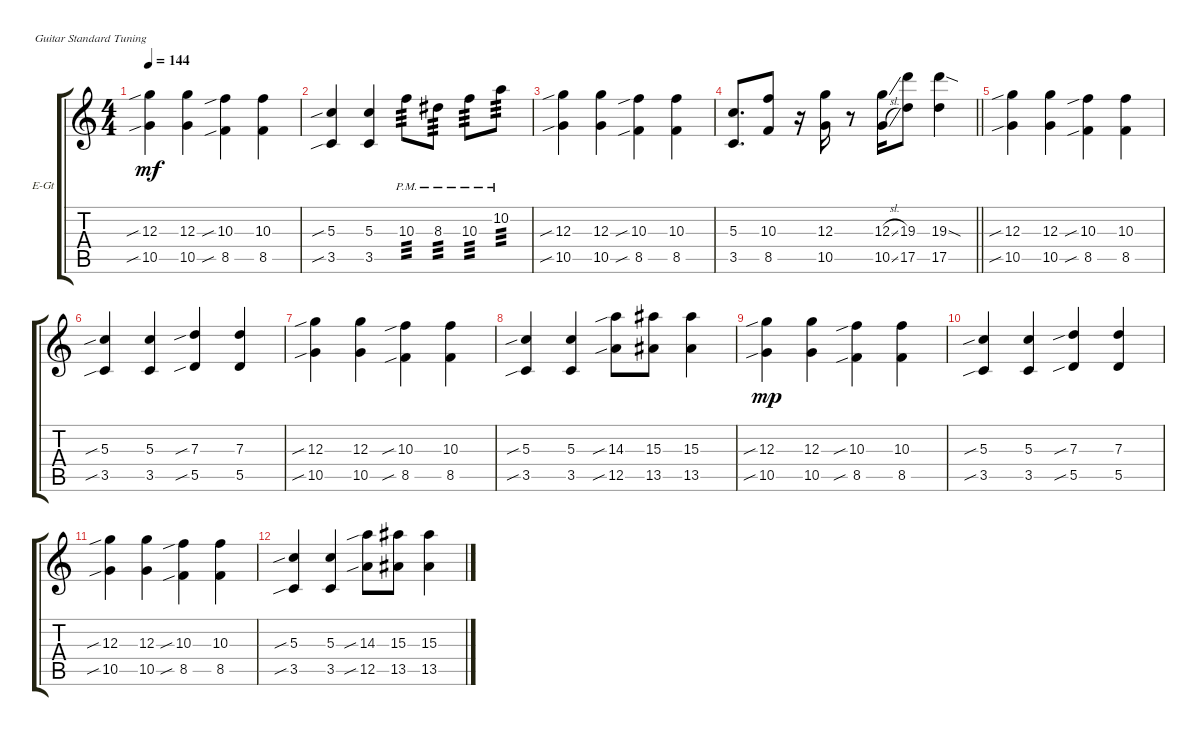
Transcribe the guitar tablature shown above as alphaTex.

\bracketExtendMode groupsimilarinstruments
\firstSystemTrackNameOrientation horizontal
\otherSystemsTrackNameOrientation horizontal
\track ("Right" "E-Gt") {instrument distortionguitar}
\staff {score tabs}
\tuning (E4 B3 G3 D3 A2 E2)
\ts (4 4)
\tempo 144
\clef g2
\ks c
(10.5{sib} 12.3{sib}).4{dy mf} (10.5 12.3).4 (8.5{sib} 10.3{sib}).4 (8.5 10.3).4 |
(3.5{sib} 5.3{sib}).4 (3.5 5.3).4 10.3{pm}.8{tp 3} 8.3{pm}.8{tp 3} 10.3{pm}.8{tp 3} 10.2{pm}.8{tp 3} |
(10.5{sib} 12.3{sib}).4 (10.5 12.3).4 (8.5{sib} 10.3{sib}).4 (8.5 10.3).4 |
\barLineRight lightlight
(3.5 5.3).8{d} (8.5 10.3).8 r.16 (12.3 10.5).16 r.8 (12.3{sl} 10.5{sl}).16 (17.5 19.3).8 (17.5 19.3{sod}).4 |
(10.5{sib} 12.3{sib}).4 (10.5 12.3).4 (8.5{sib} 10.3{sib}).4 (8.5 10.3).4 |
(3.5{sib} 5.3{sib}).4 (3.5 5.3).4 (5.5{sib} 7.3{sib}).4 (5.5 7.3).4 |
(10.5{sib} 12.3{sib}).4 (10.5 12.3).4 (8.5{sib} 10.3{sib}).4 (8.5 10.3).4 |
(3.5{sib} 5.3{sib}).4 (3.5 5.3).4 (12.5{sib} 14.3{sib}).8 (13.5 15.3).8 (13.5 15.3).4 |
(10.5{sib} 12.3{sib}).4{dy mp} (10.5 12.3).4 (8.5{sib} 10.3{sib}).4 (8.5 10.3).4 |
(3.5{sib} 5.3{sib}).4 (3.5 5.3).4 (5.5{sib} 7.3{sib}).4 (5.5 7.3).4 |
(10.5{sib} 12.3{sib}).4 (10.5 12.3).4 (8.5{sib} 10.3{sib}).4 (8.5 10.3).4 |
(3.5{sib} 5.3{sib}).4 (3.5 5.3).4 (12.5{sib} 14.3{sib}).8 (13.5 15.3).8 (13.5 15.3).4
